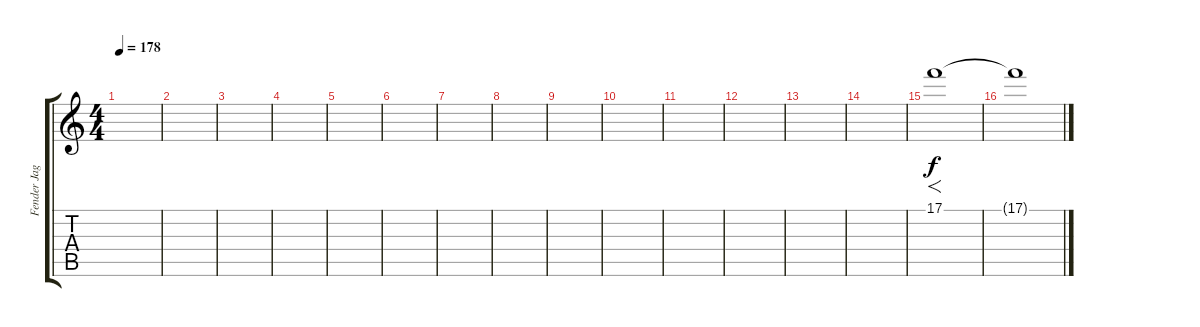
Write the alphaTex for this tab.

\track ("Fender Jaguar 3" "Fender Jag") {instrument distortionguitar}
\staff {score tabs}
\tuning (C4 C4 Ab3 Eb3 Bb2 F2) {hide}
\ts (4 4)
\tempo 178
\clef g2
\ks c
|
|
|
|
|
|
|
|
|
|
|
|
|
|
17.1.1{f} |
17.1{t}.1
